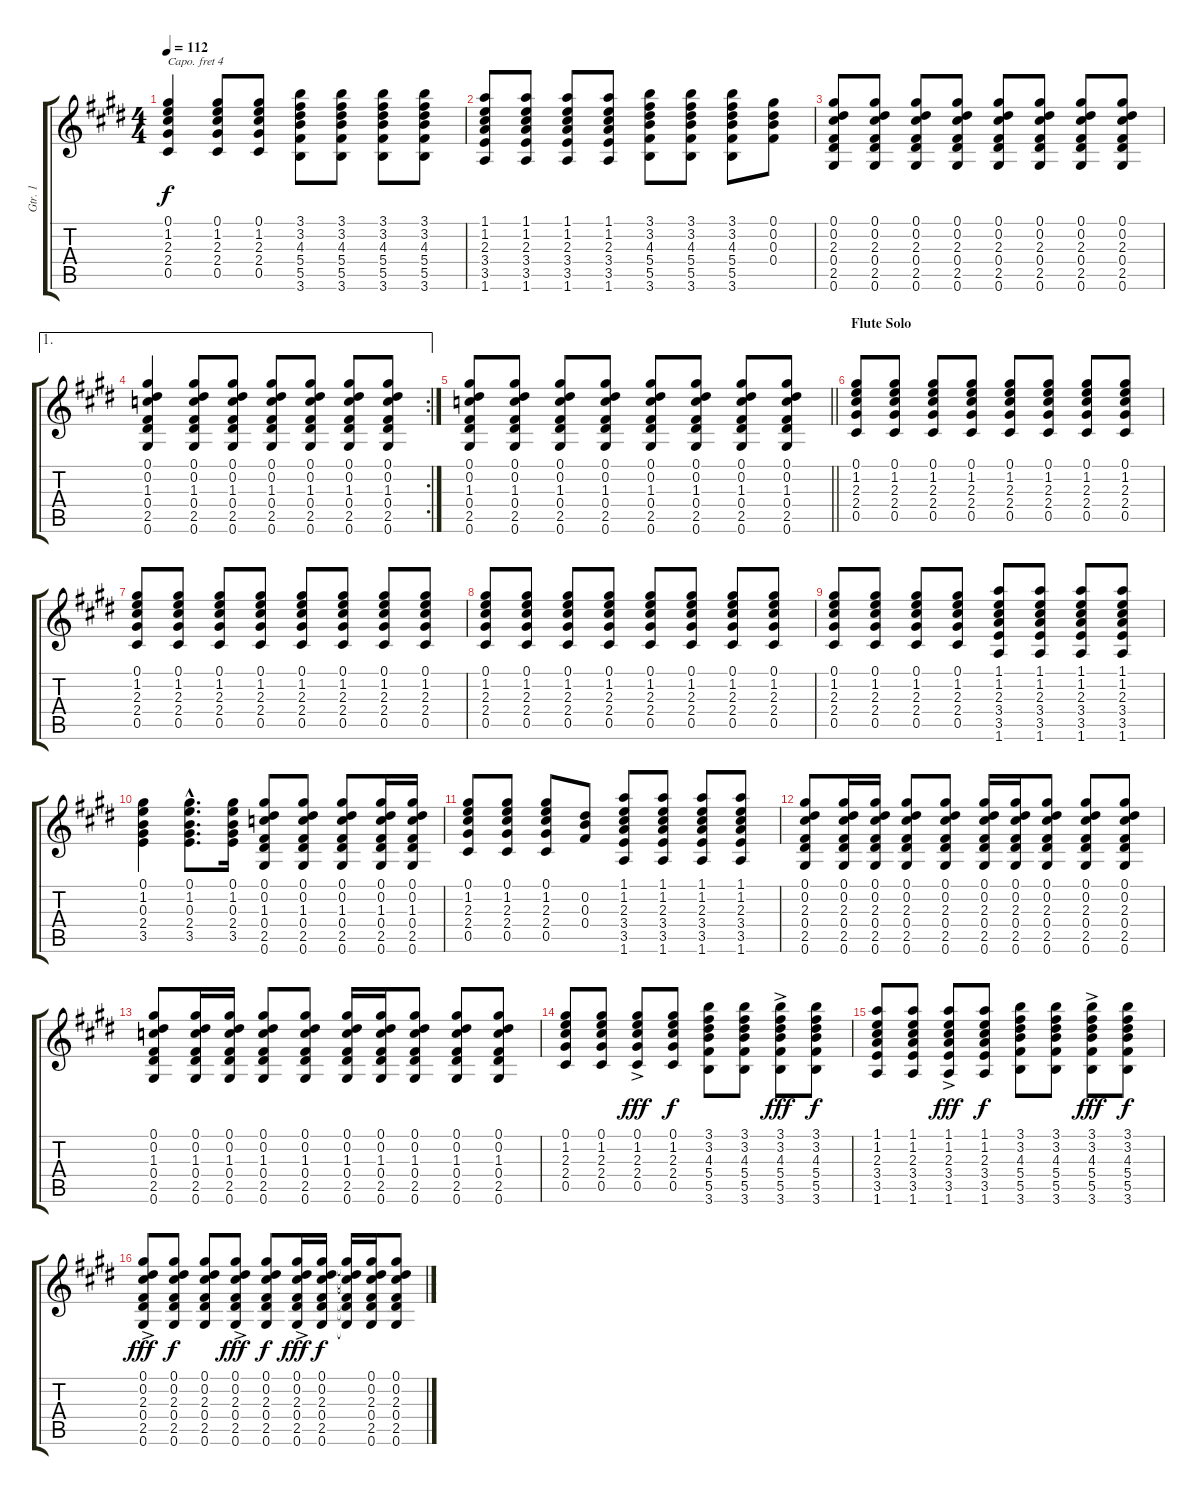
\track ("Gtr. 1" "Gtr. 1") {instrument acousticguitarsteel}
\staff {score tabs}
\capo 4
\tuning (E4 B3 G3 D3 A2 E2) {hide}
\ts (4 4)
\tempo 112
\clef g2
\ks e
(0.1 1.2 2.3 2.4 0.5).4{dy f} (0.1 1.2 2.3 2.4 0.5).8 (0.1 1.2 2.3 2.4 0.5).8 (3.1 3.2 4.3 5.4 5.5 3.6).8 (3.1 3.2 4.3 5.4 5.5 3.6).8 (3.1 3.2 4.3 5.4 5.5 3.6).8 (3.1 3.2 4.3 5.4 5.5 3.6).8 |
(1.1 1.2 2.3 3.4 3.5 1.6).8 (1.1 1.2 2.3 3.4 3.5 1.6).8 (1.1 1.2 2.3 3.4 3.5 1.6).8 (1.1 1.2 2.3 3.4 3.5 1.6).8 (3.1 3.2 4.3 5.4 5.5 3.6).8 (3.1 3.2 4.3 5.4 5.5 3.6).8 (3.1 3.2 4.3 5.4 5.5 3.6).8 (0.1 0.2 0.3 0.4).8 |
(0.1 0.2 2.3 0.4 2.5 0.6).8 (0.1 0.2 2.3 0.4 2.5 0.6).8 (0.1 0.2 2.3 0.4 2.5 0.6).8 (0.1 0.2 2.3 0.4 2.5 0.6).8 (0.1 0.2 2.3 0.4 2.5 0.6).8 (0.1 0.2 2.3 0.4 2.5 0.6).8 (0.1 0.2 2.3 0.4 2.5 0.6).8 (0.1 0.2 2.3 0.4 2.5 0.6).8 |
\ae 1
\rc 2
(0.1 0.2 1.3 0.4 2.5 0.6).4 (0.1 0.2 1.3 0.4 2.5 0.6).8 (0.1 0.2 1.3 0.4 2.5 0.6).8 (0.1 0.2 1.3 0.4 2.5 0.6).8 (0.1 0.2 1.3 0.4 2.5 0.6).8 (0.1 0.2 1.3 0.4 2.5 0.6).8 (0.1 0.2 1.3 0.4 2.5 0.6).8 |
\barLineRight lightlight
(0.1 0.2 1.3 0.4 2.5 0.6).8 (0.1 0.2 1.3 0.4 2.5 0.6).8 (0.1 0.2 1.3 0.4 2.5 0.6).8 (0.1 0.2 1.3 0.4 2.5 0.6).8 (0.1 0.2 1.3 0.4 2.5 0.6).8 (0.1 0.2 1.3 0.4 2.5 0.6).8 (0.1 0.2 1.3 0.4 2.5 0.6).8 (0.1 0.2 1.3 0.4 2.5 0.6).8 |
\section ("" "Flute Solo")
(0.1 1.2 2.3 2.4 0.5).8 (0.1 1.2 2.3 2.4 0.5).8 (0.1 1.2 2.3 2.4 0.5).8 (0.1 1.2 2.3 2.4 0.5).8 (0.1 1.2 2.3 2.4 0.5).8 (0.1 1.2 2.3 2.4 0.5).8 (0.1 1.2 2.3 2.4 0.5).8 (0.1 1.2 2.3 2.4 0.5).8 |
(0.1 1.2 2.3 2.4 0.5).8 (0.1 1.2 2.3 2.4 0.5).8 (0.1 1.2 2.3 2.4 0.5).8 (0.1 1.2 2.3 2.4 0.5).8 (0.1 1.2 2.3 2.4 0.5).8 (0.1 1.2 2.3 2.4 0.5).8 (0.1 1.2 2.3 2.4 0.5).8 (0.1 1.2 2.3 2.4 0.5).8 |
(0.1 1.2 2.3 2.4 0.5).8 (0.1 1.2 2.3 2.4 0.5).8 (0.1 1.2 2.3 2.4 0.5).8 (0.1 1.2 2.3 2.4 0.5).8 (0.1 1.2 2.3 2.4 0.5).8 (0.1 1.2 2.3 2.4 0.5).8 (0.1 1.2 2.3 2.4 0.5).8 (0.1 1.2 2.3 2.4 0.5).8 |
(0.1 1.2 2.3 2.4 0.5).8 (0.1 1.2 2.3 2.4 0.5).8 (0.1 1.2 2.3 2.4 0.5).8 (0.1 1.2 2.3 2.4 0.5).8 (1.1 1.2 2.3 3.4 3.5 1.6).8 (1.1 1.2 2.3 3.4 3.5 1.6).8 (1.1 1.2 2.3 3.4 3.5 1.6).8 (1.1 1.2 2.3 3.4 3.5 1.6).8 |
(0.1 1.2 0.3 2.4 3.5).4 (0.1{hac} 1.2{hac} 0.3{hac} 2.4{hac} 3.5{hac}).8{d} (0.1 1.2 0.3 2.4 3.5).16 (0.1 0.2 1.3 0.4 2.5 0.6).8 (0.1 0.2 1.3 0.4 2.5 0.6).8 (0.1 0.2 1.3 0.4 2.5 0.6).8 (0.1 0.2 1.3 0.4 2.5 0.6).16 (0.1 0.2 1.3 0.4 2.5 0.6).16 |
(0.1 1.2 2.3 2.4 0.5).8 (0.1 1.2 2.3 2.4 0.5).8 (0.1 1.2 2.3 2.4 0.5).8 (0.2 0.3 0.4).8 (1.1 1.2 2.3 3.4 3.5 1.6).8 (1.1 1.2 2.3 3.4 3.5 1.6).8 (1.1 1.2 2.3 3.4 3.5 1.6).8 (1.1 1.2 2.3 3.4 3.5 1.6).8 |
(0.1 0.2 2.3 0.4 2.5 0.6).8 (0.1 0.2 2.3 0.4 2.5 0.6).16 (0.1 0.2 2.3 0.4 2.5 0.6).16 (0.1 0.2 2.3 0.4 2.5 0.6).8 (0.1 0.2 2.3 0.4 2.5 0.6).8 (0.1 0.2 2.3 0.4 2.5 0.6).16 (0.1 0.2 2.3 0.4 2.5 0.6).16 (0.1 0.2 2.3 0.4 2.5 0.6).8 (0.1 0.2 2.3 0.4 2.5 0.6).8 (0.1 0.2 2.3 0.4 2.5 0.6).8 |
(0.1 0.2 1.3 0.4 2.5 0.6).8 (0.1 0.2 1.3 0.4 2.5 0.6).16 (0.1 0.2 1.3 0.4 2.5 0.6).16 (0.1 0.2 1.3 0.4 2.5 0.6).8 (0.1 0.2 1.3 0.4 2.5 0.6).8 (0.1 0.2 1.3 0.4 2.5 0.6).16 (0.1 0.2 1.3 0.4 2.5 0.6).16 (0.1 0.2 1.3 0.4 2.5 0.6).8 (0.1 0.2 1.3 0.4 2.5 0.6).8 (0.1 0.2 1.3 0.4 2.5 0.6).8 |
(0.1 1.2 2.3 2.4 0.5).8 (0.1 1.2 2.3 2.4 0.5).8 (0.1{ac} 1.2{ac} 2.3{ac} 2.4{ac} 0.5{ac}).8{dy fff} (0.1 1.2 2.3 2.4 0.5).8{dy f} (3.1 3.2 4.3 5.4 5.5 3.6).8 (3.1 3.2 4.3 5.4 5.5 3.6).8 (3.1{ac} 3.2{ac} 4.3{ac} 5.4{ac} 5.5{ac} 3.6{ac}).8{dy fff} (3.1 3.2 4.3 5.4 5.5 3.6).8{dy f} |
(1.1 1.2 2.3 3.4 3.5 1.6).8 (1.1 1.2 2.3 3.4 3.5 1.6).8 (1.1{ac} 1.2{ac} 2.3{ac} 3.4{ac} 3.5{ac} 1.6{ac}).8{dy fff} (1.1 1.2 2.3 3.4 3.5 1.6).8{dy f} (3.1 3.2 4.3 5.4 5.5 3.6).8 (3.1 3.2 4.3 5.4 5.5 3.6).8 (3.1{ac} 3.2{ac} 4.3{ac} 5.4{ac} 5.5{ac} 3.6{ac}).8{dy fff} (3.1 3.2 4.3 5.4 5.5 3.6).8{dy f} |
(0.1{ac} 0.2{ac} 2.3{ac} 0.4{ac} 2.5{ac} 0.6{ac}).8{dy fff} (0.1 0.2 2.3 0.4 2.5 0.6).8{dy f} (0.1 0.2 2.3 0.4 2.5 0.6).8 (0.1{ac} 0.2{ac} 2.3{ac} 0.4{ac} 2.5{ac} 0.6{ac}).8{dy fff} (0.1 0.2 2.3 0.4 2.5 0.6).8{dy f} (0.1{ac} 0.2{ac} 2.3{ac} 0.4{ac} 2.5{ac} 0.6{ac}).16{dy fff} (0.1 0.2 2.3 0.4 2.5 0.6).16{dy f} (0.1{t} 0.2{t} 2.3{t} 0.4{t} 2.5{t} 0.6{t}).16 (0.1 0.2 2.3 0.4 2.5 0.6).16 (0.1 0.2 2.3 0.4 2.5 0.6).8
